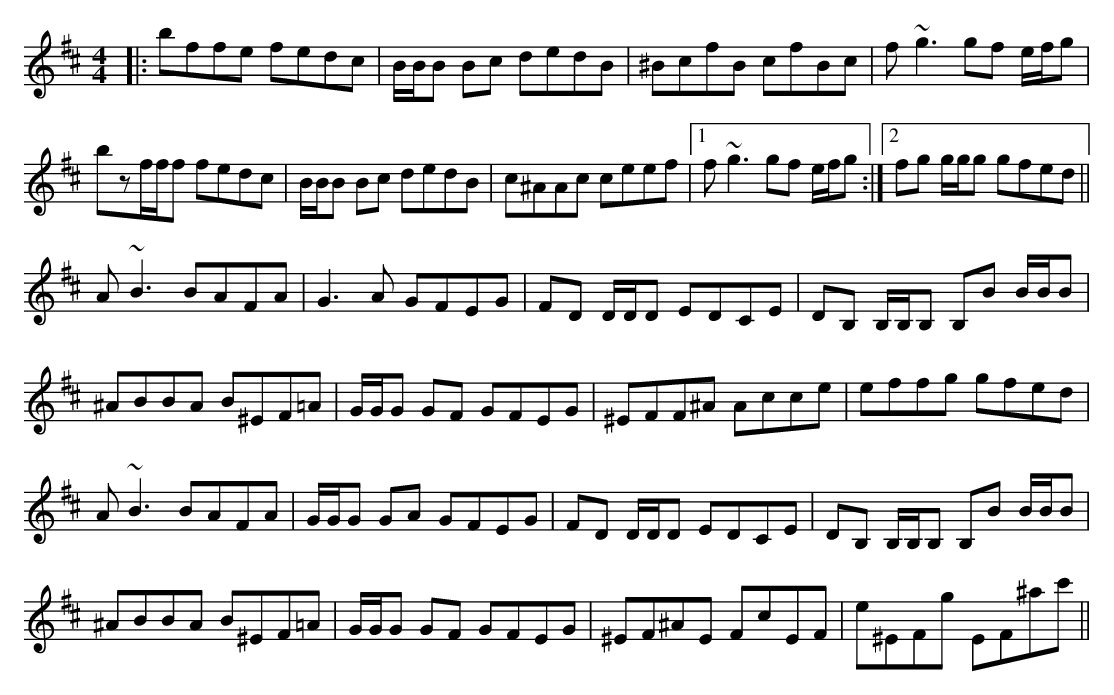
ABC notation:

X:1
M:4/4
K:Bmin
|:bffe fedc|B/B/B Bc dedB|^BcfB cfBc|f~g3 gf e/f/g|
bzf/f/f fedc|B/B/B Bc dedB|c^AAc ceef|1 f~g3 gf e/f/g:|2 fg g/g/g gfed||
A~B3 BAFA|G3A GFEG|FD D/D/D EDCE|DB, B,/B,/B, B,B B/B/B|
^ABBA B^EF=A|G/G/G GF GFEG|^EFF^A Acce|effg gfed|
A~B3 BAFA|G/G/G GA GFEG|FD D/D/D EDCE|DB, B,/B,/B, B,B B/B/B|
^ABBA B^EF=A|G/G/G GF GFEG|^EF^AE FcEF|e^EFg EF^ac'||
